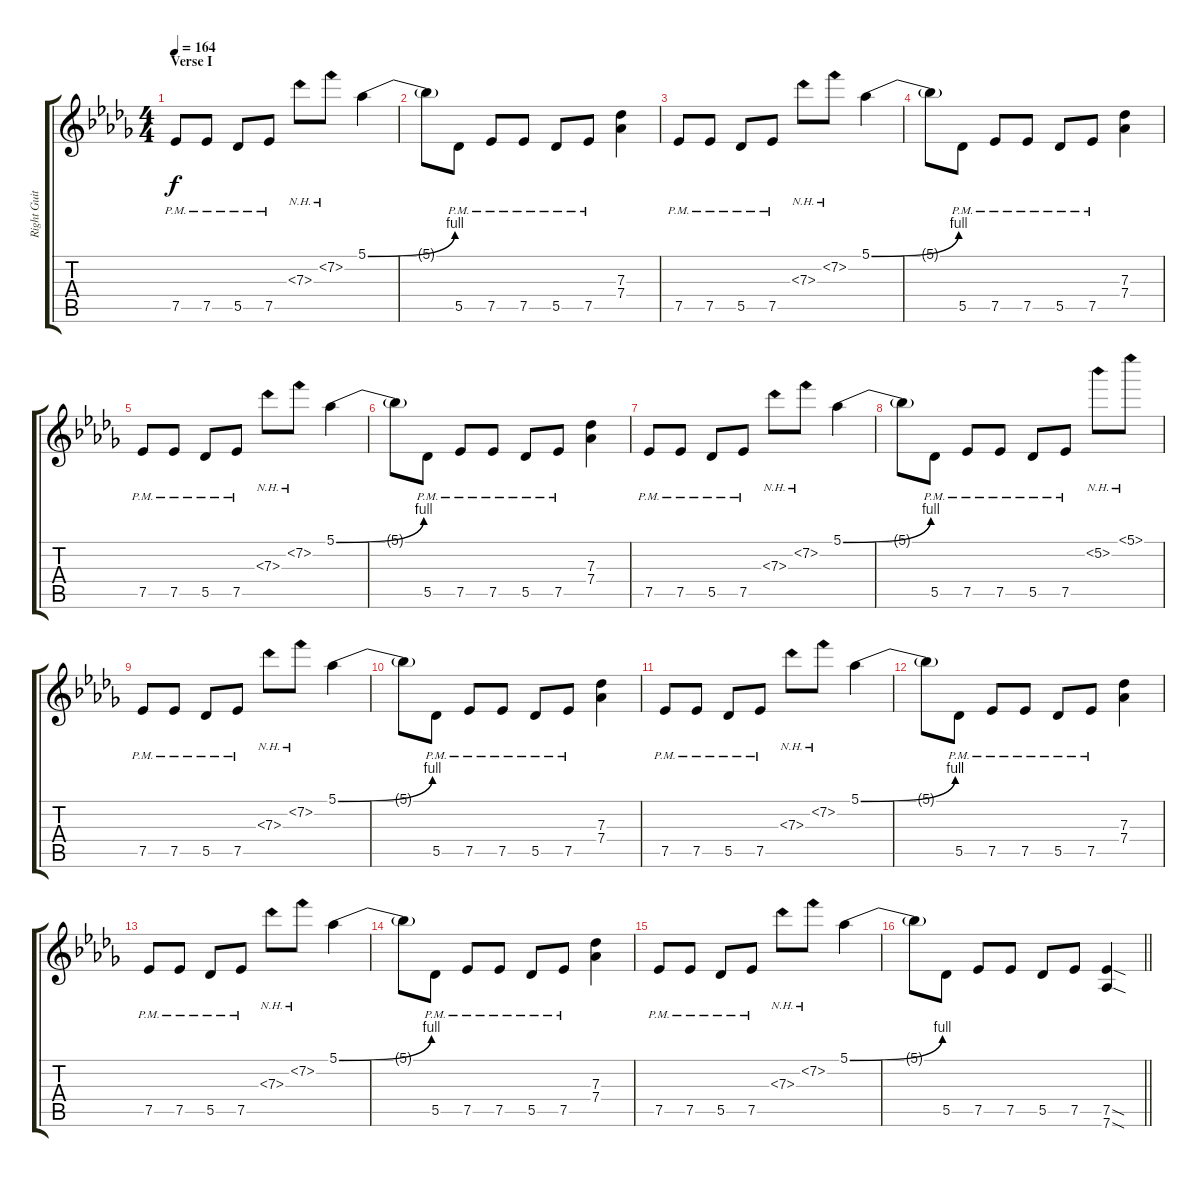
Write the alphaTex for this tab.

\track ("Right Guitar" "Right Guit") {instrument distortionguitar}
\staff {score tabs}
\tuning (Eb4 Bb3 Gb3 Db3 Ab2 Db2) {hide}
\ts (4 4)
\section ("" "Verse I")
\tempo 164
\clef g2
\ks db
7.5{pm}.8{dy f} 7.5{pm}.8 5.5{pm}.8 7.5{pm}.8 7.3{nh}.8 7.2{nh}.8 5.1{be (bend 0 0 60 4)}.4 |
5.1{t}.8 5.5{pm}.8 7.5{pm}.8 7.5{pm}.8 5.5{pm}.8 7.5{pm}.8 (7.3 7.4).4 |
7.5{pm}.8 7.5{pm}.8 5.5{pm}.8 7.5{pm}.8 7.3{nh}.8 7.2{nh}.8 5.1{be (bend 0 0 60 4)}.4 |
5.1{t}.8 5.5{pm}.8 7.5{pm}.8 7.5{pm}.8 5.5{pm}.8 7.5{pm}.8 (7.3 7.4).4 |
7.5{pm}.8 7.5{pm}.8 5.5{pm}.8 7.5{pm}.8 7.3{nh}.8 7.2{nh}.8 5.1{be (bend 0 0 60 4)}.4 |
5.1{t}.8 5.5{pm}.8 7.5{pm}.8 7.5{pm}.8 5.5{pm}.8 7.5{pm}.8 (7.3 7.4).4 |
7.5{pm}.8 7.5{pm}.8 5.5{pm}.8 7.5{pm}.8 7.3{nh}.8 7.2{nh}.8 5.1{be (bend 0 0 60 4)}.4 |
5.1{t}.8 5.5{pm}.8 7.5{pm}.8 7.5{pm}.8 5.5{pm}.8 7.5{pm}.8 5.2{nh}.8 5.1{nh}.8 |
7.5{pm}.8 7.5{pm}.8 5.5{pm}.8 7.5{pm}.8 7.3{nh}.8 7.2{nh}.8 5.1{be (bend 0 0 60 4)}.4 |
5.1{t}.8 5.5{pm}.8 7.5{pm}.8 7.5{pm}.8 5.5{pm}.8 7.5{pm}.8 (7.3 7.4).4 |
7.5{pm}.8 7.5{pm}.8 5.5{pm}.8 7.5{pm}.8 7.3{nh}.8 7.2{nh}.8 5.1{be (bend 0 0 60 4)}.4 |
5.1{t}.8 5.5{pm}.8 7.5{pm}.8 7.5{pm}.8 5.5{pm}.8 7.5{pm}.8 (7.3 7.4).4 |
7.5{pm}.8 7.5{pm}.8 5.5{pm}.8 7.5{pm}.8 7.3{nh}.8 7.2{nh}.8 5.1{be (bend 0 0 60 4)}.4 |
5.1{t}.8 5.5{pm}.8 7.5{pm}.8 7.5{pm}.8 5.5{pm}.8 7.5{pm}.8 (7.3 7.4).4 |
7.5{pm}.8 7.5{pm}.8 5.5{pm}.8 7.5{pm}.8 7.3{nh}.8 7.2{nh}.8 5.1{be (bend 0 0 60 4)}.4 |
\barLineRight lightlight
5.1{t}.8 5.5.8 7.5.8 7.5.8 5.5.8 7.5.8 (7.5{sod} 7.6{sod}).4
